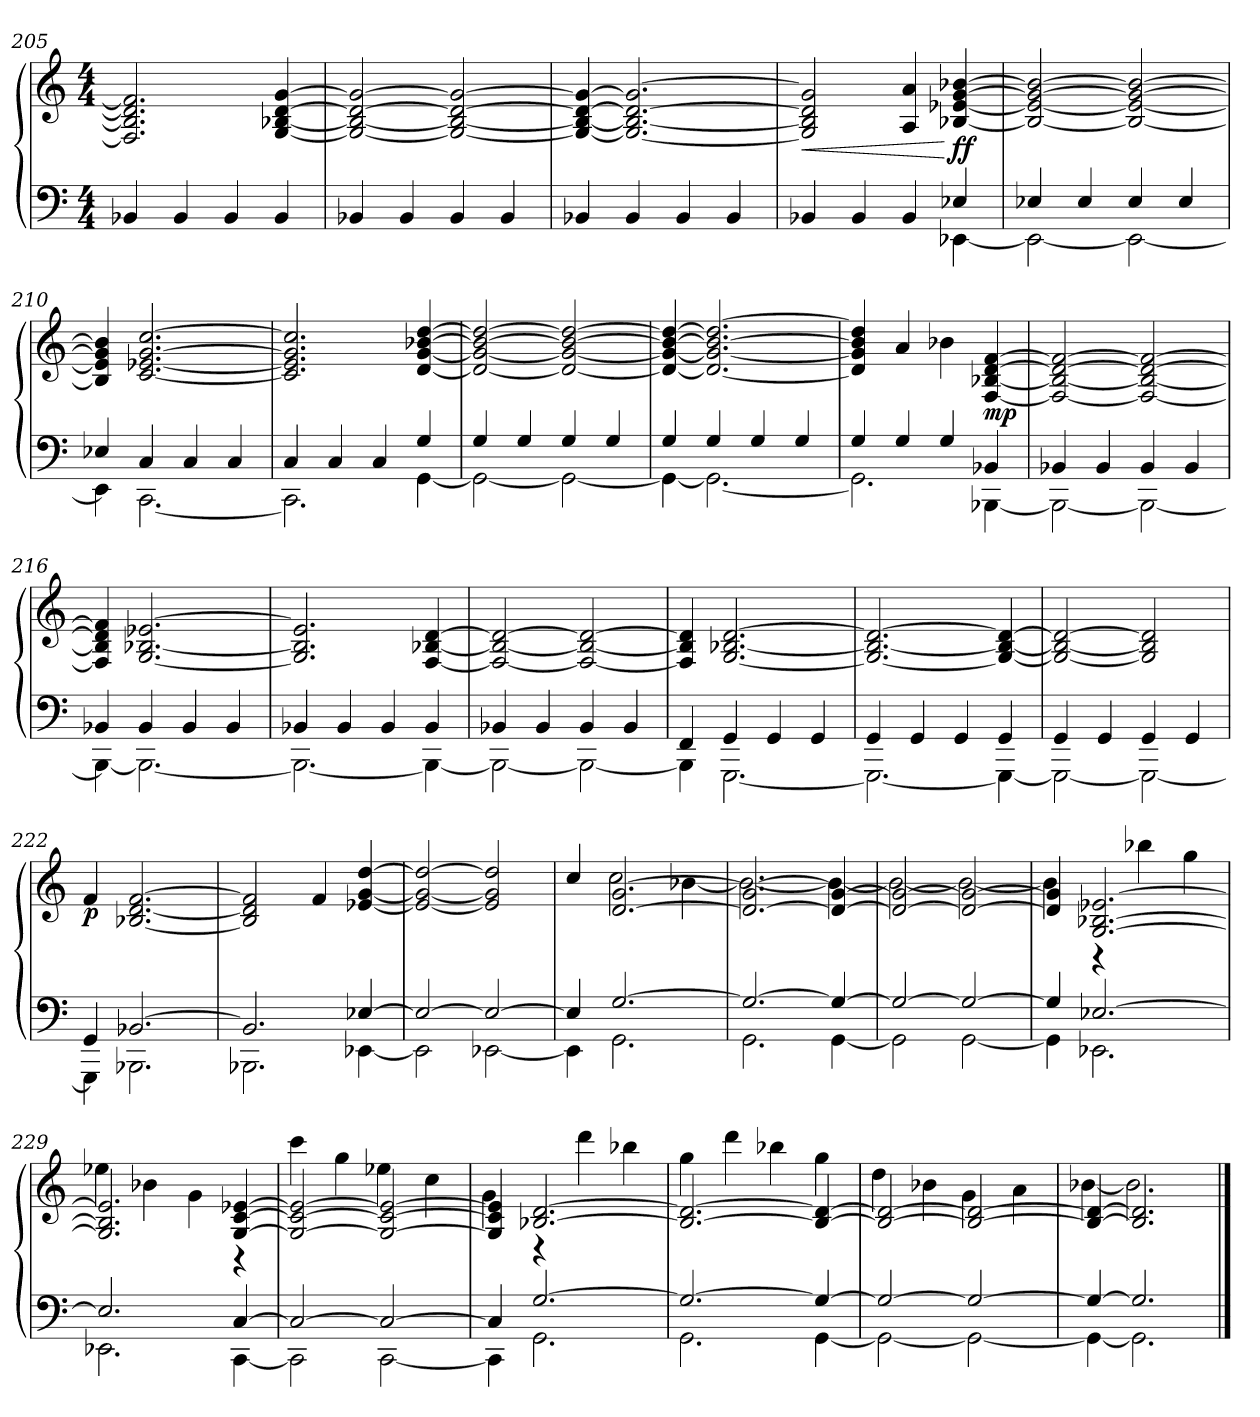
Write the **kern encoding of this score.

**kern	**kern	**dynam
*part1	*part1	*part1
*staff2	*staff1	*staff1/2
*clefF4	*clefG2	*
*k[]	*k[]	*
*M4/4	*M4/4	*
=205	=205	=205
4BB-X/	2.F#]/ 2.B-]/ 2.d]/ 2.f#]/	.
4BB-/	.	.
4BB-/	.	.
4BB-/	[4G/ [4B-X/ [4d/ [4g/	.
=206	=206	=206
4BB-X/	2G_/ 2B-_/ 2d_/ 2g_/	.
4BB-/	.	.
4BB-/	2G_/ 2B-_/ 2d_/ 2g_/	.
4BB-/	.	.
=207	=207	=207
4BB-X/	4G_/ 4B-_/ 4d_/ 4g_/	.
4BB-/	2.G_/ 2.B-_/ 2.d_/ 2.g_/	.
4BB-/	.	.
4BB-/	.	.
!!LO:LB:g=z
=208	=208	=208
*^	*	*
!	!	!	!LO:HP:b
4BB-X/	2ryy	2G]/ 2B-]/ 2d]/ 2g]/	<
4BB-/	.	.	.
4BB-/	4ryy	4A/ 4a/	.
!	!	!	!LO:DY:n=1:b
4E-X/	[4EE-X\	[4B-X/ [4e-X/ [4g/ [4b-X/	[ ff
=209	=209	=209	=209
4E-X/	2EE-\_	2B-_/ 2e-_/ 2g_/ 2b-_/	.
4E-/	.	.	.
4E-/	2EE-\_	2B-_/ 2e-_/ 2g_/ 2b-_/	.
4E-/	.	.	.
=210	=210	=210	=210
4E-X/	4EE-\]	4B-]/ 4e-]/ 4g]/ 4b-]/	.
4C/	[2.CC\	[2.c/ [2.e-X/ [2.g/ [2.cc/	.
4C/	.	.	.
4C/	.	.	.
=211	=211	=211	=211
4C/	2.CC\]	2.c]/ 2.e-]/ 2.g]/ 2.cc]/	.
4C/	.	.	.
4C/	.	.	.
4G/	[4GG\	[4d/ [4g/ [4b-X/ [4dd/	.
=212	=212	=212	=212
4G/	2GG\_	2d_/ 2g_/ 2b-_/ 2dd_/	.
4G/	.	.	.
4G/	2GG\_	2d_/ 2g_/ 2b-_/ 2dd_/	.
4G/	.	.	.
=213	=213	=213	=213
4G/	4GG\_	4d_/ 4g_/ 4b-_/ 4dd_/	.
4G/	2.GG\_	2.d_/ 2.g_/ 2.b-_/ 2.dd_/	.
4G/	.	.	.
4G/	.	.	.
=214	=214	=214	=214
4G/	2.GG\]	4d]/ 4g]/ 4b-]/ 4dd]/	.
4G/	.	4a/	.
4G/	.	4b-X\	.
!	!	!	!LO:DY:b
4BB-X/	[4BBB-X\	[4F/ [4B-X/ [4d/ [4f/	mp
!!LO:LB:g=z
=215	=215	=215	=215
4BB-X/	2BBB-\_	2F_/ 2B-_/ 2d_/ 2f_/	.
4BB-/	.	.	.
4BB-/	2BBB-\_	2F_/ 2B-_/ 2d_/ 2f_/	.
4BB-/	.	.	.
=216	=216	=216	=216
4BB-X/	4BBB-\_	4F]/ 4B-]/ 4d]/ 4f]/	.
4BB-/	2.BBB-\_	[2.G/ [2.B-X/ [2.e-X/	.
4BB-/	.	.	.
4BB-/	.	.	.
=217	=217	=217	=217
4BB-X/	2.BBB-\_	2.G]/ 2.B-]/ 2.e-]/	.
4BB-/	.	.	.
4BB-/	.	.	.
4BB-/	4BBB-\_	[4F/ [4B-X/ [4d/	.
=218	=218	=218	=218
4BB-X/	2BBB-\_	2F_/ 2B-_/ 2d_/	.
4BB-/	.	.	.
4BB-/	2BBB-\_	2F_/ 2B-_/ 2d_/	.
4BB-/	.	.	.
=219	=219	=219	=219
4FF/	4BBB-\]	4F]/ 4B-]/ 4d]/	.
4GG/	[2.GGG\	[2.G/ [2.B-X/ [2.d/	.
4GG/	.	.	.
4GG/	.	.	.
=220	=220	=220	=220
4GG/	2.GGG\_	2.G_/ 2.B-_/ 2.d_/	.
4GG/	.	.	.
4GG/	.	.	.
4GG/	4GGG\_	4G_/ 4B-_/ 4d_/	.
=221	=221	=221	=221
4GG/	2GGG\_	2G_/ 2B-_/ 2d_/	.
4GG/	.	.	.
4GG/	2GGG\_	2G]/ 2B-]/ 2d]/	.
4GG/	.	.	.
!!LO:LB:g=z
=222	=222	=222	=222
!	!	!	!LO:DY:b
4GG/	4GGG\]	4f/	p
[2.BB-X/	2.BBB-X\	[2.B-X/ [2.d/ [2.f/	.
=223	=223	=223	=223
2.BB-/]	2.BBB-X\	2B-]/ 2d]/ 2f]/	.
.	.	4f/	.
[4E-X/	[4EE-X\	[4e-X/ [4g/ [4dd/	.
=224	=224	=224	=224
2E-/_	2EE-\]	2e-_/ 2g_/ 2dd_/	.
2E-/_	[2EE-X\	2e-]/ 2g]/ 2dd]/	.
=225	=225	=225	=225
*	*	*^	*
4E-/]	4EE-\]	4cc/	4ryy	.
[2.G/	2.GG\	[2.d/ [2.g/	2cc\	.
.	.	.	[4b-X\	.
=226	=226	=226	=226	=226
2.G/_	2.GG\	2.d_/ 2.g_/	2.b-\_	.
4G/_	[4GG\	4d_/ 4g_/	4b-\_	.
=227	=227	=227	=227	=227
2G/_	2GG\]	2d_/ 2g_/	2b-\_	.
2G/_	[2GG\	2d_/ 2g_/	2b-\_	.
=228	=228	=228	=228	=228
4G/]	4GG\]	4d]/ 4g]/	4b-\]	.
[2.E-X/	2.EE-X\	[2.G/ [2.B-X/ [2.e-X/	4r	.
.	.	.	4bb-X\	.
.	.	.	4gg\	.
=229	=229	=229	=229	=229
2.E-/]	2.EE-X\	2.G]/ 2.B-]/ 2.e-]/	4ee-X\	.
.	.	.	4b-X\	.
.	.	.	4g\	.
[4C/	[4CC\	[4G/ [4c/ [4e-X/	4r	.
!!LO:PB:g=z	!!
=230	=230	=230	=230	=230
2C/_	2CC\]	2G_/ 2c_/ 2e-_/	4ccc\	.
.	.	.	4gg\	.
2C/_	[2CC\	2G_/ 2c_/ 2e-_/	4ee-X\	.
.	.	.	4cc\	.
=231	=231	=231	=231	=231
4C/]	4CC\]	4G]/ 4c]/ 4e-]/	4g\	.
[2.G/	2.GG\	[2.B-X/ [2.d/	4r	.
.	.	.	4ddd\	.
.	.	.	4bb-X\	.
=232	=232	=232	=232	=232
2.G/_	2.GG\	2.B-_/ 2.d_/	4gg\	.
.	.	.	4ddd\	.
.	.	.	4bb-X\	.
4G/_	[4GG\	4B-_/ 4d_/	4gg\	.
=233	=233	=233	=233	=233
2G/_	2GG\_	2B-_/ 2d_/	4dd\	.
.	.	.	4b-X\	.
2G/_	2GG\_	2B-_/ 2d_/	4g\	.
.	.	.	4a\	.
=234	=234	=234	=234	=234
4G/_	4GG\_	4B-_/ 4d_/	[4b-X\	.
2.G/]	2.GG\]	2.B-]/ 2.d]/	2.b-\]	.
*v	*v	*	*	*
*	*v	*v	*
==	==	==
*-	*-	*-
